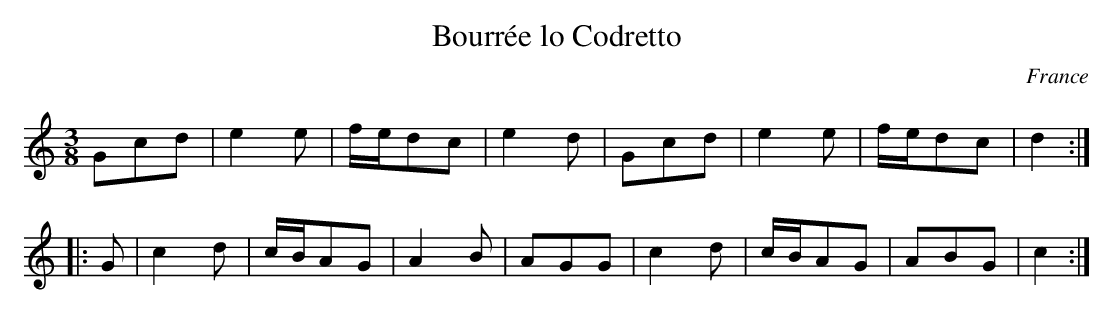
X:1
T:Bourr\'ee lo Codretto
M:3/8
O:France
K:C
G2c2d2| e4e2| fed2c2| e4d2| G2c2d2| e4e2| fed2c2| d4:|
|:G2| c4d2| cBA2G2| A4B2| A2G2G2| c4d2 | cBA2G2| A2B2G2| c4:|
